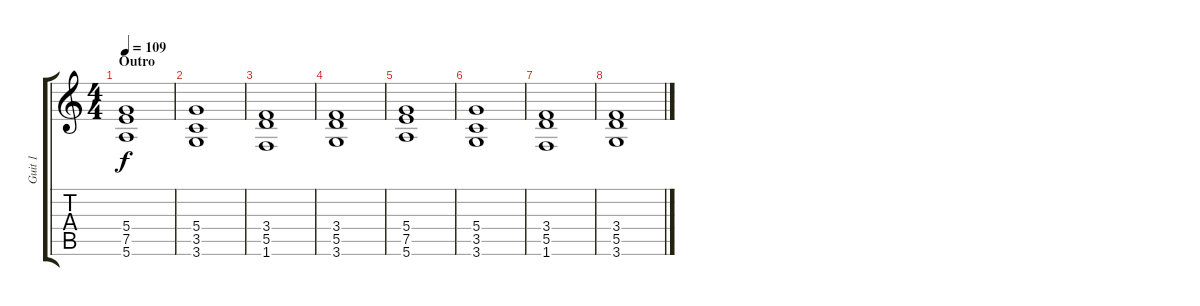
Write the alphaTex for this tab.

\track ("Guit 1" "Guit 1") {instrument overdrivenguitar}
\staff {score tabs}
\tuning (E4 B3 G3 D3 A2 E2) {hide}
\ts (4 4)
\section ("" "Outro")
\tempo 109
\clef g2
\ks c
(5.4 7.5 5.6).1{dy f} |
(5.4 3.5 3.6).1 |
(3.4 5.5 1.6).1 |
(3.4 5.5 3.6).1 |
(5.4 7.5 5.6).1{volume 0} |
(5.4 3.5 3.6).1 |
(3.4 5.5 1.6).1 |
(3.4 5.5 3.6).1
